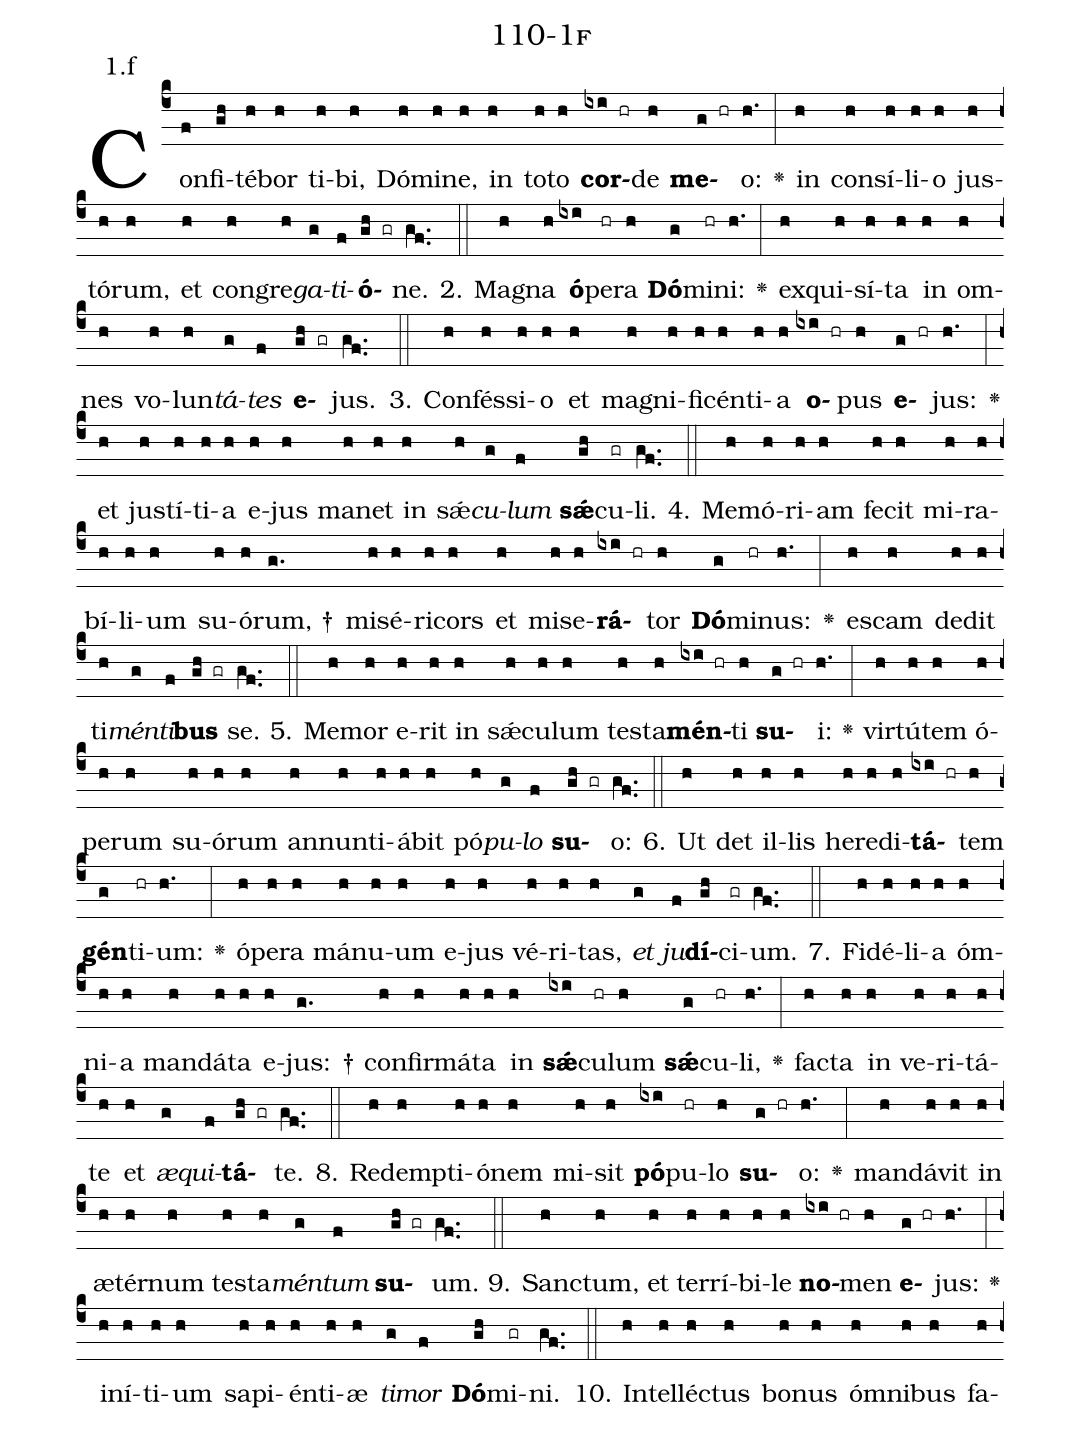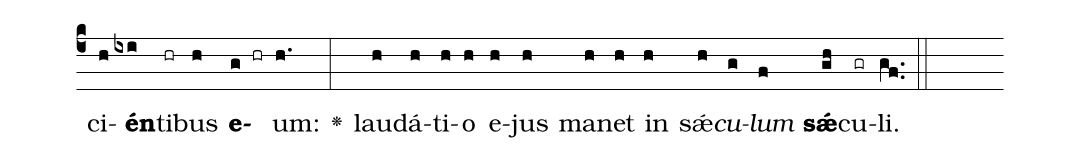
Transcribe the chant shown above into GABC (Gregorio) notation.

name: 110-1f;
annotation: 1.f;
%%
(c4)Con(f)fi(gh)té(h)bor(h) ti(h)bi,(h) Dó(h)mi(h)ne,(h) in(h) to(h)to(h) <b>cor</b>(ixi hr)de(h) <b>me</b>(g hr)o:(h.) <v>\greheightstar</v>(:) in(h) con(h)sí(h)li(h)o(h) jus(h)tó(h)rum,(h) et(h) con(h)gre(h)<i>ga</i>(g)<i>ti</i>(f)<b>ó</b>(gh gr)ne.(gf..) (::)
2. Ma(h)gna(h) <b>ó</b>(ixi)pe(hr)ra(h) <b>Dó</b>(g)mi(hr)ni:(h.) <v>\greheightstar</v>(:) ex(h)qui(h)sí(h)ta(h) in(h) om(h)nes(h) vo(h)lun(h)<i>tá</i>(g)<i>tes</i>(f) <b>e</b>(gh gr)jus.(gf..) (::)
3. Con(h)fés(h)si(h)o(h) et(h) ma(h)gni(h)fi(h)cén(h)ti(h)a(h) <b>o</b>(ixi hr)pus(h) <b>e</b>(g hr)jus:(h.) <v>\greheightstar</v>(:) et(h) jus(h)tí(h)ti(h)a(h) e(h)jus(h) ma(h)net(h) in(h) sǽ(h)<i>cu</i>(g)<i>lum</i>(f) <b>sǽ</b>(gh)cu(gr)li.(gf..) (::)
4. Me(h)mó(h)ri(h)am(h) fe(h)cit(h) mi(h)ra(h)bí(h)li(h)um(h) su(h)ó(h)rum, †(g.) mi(h)sé(h)ri(h)cors(h) et(h) mi(h)se(h)<b>rá</b>(ixi hr)tor(h) <b>Dó</b>(g)mi(hr)nus:(h.) <v>\greheightstar</v>(:) es(h)cam(h) de(h)dit(h) ti(h)<i>mén</i>(g)<i>ti</i>(f)<b>bus</b>(gh gr) se.(gf..) (::)
5. Me(h)mor(h) e(h)rit(h) in(h) sǽ(h)cu(h)lum(h) tes(h)ta(h)<b>mén</b>(ixi hr)ti(h) <b>su</b>(g hr)i:(h.) <v>\greheightstar</v>(:) vir(h)tú(h)tem(h) ó(h)pe(h)rum(h) su(h)ó(h)rum(h) an(h)nun(h)ti(h)á(h)bit(h) pó(h)<i>pu</i>(g)<i>lo</i>(f) <b>su</b>(gh gr)o:(gf..) (::)
6. Ut(h) det(h) il(h)lis(h) he(h)re(h)di(h)<b>tá</b>(ixi hr)tem(h) <b>gén</b>(g)ti(hr)um:(h.) <v>\greheightstar</v>(:) ó(h)pe(h)ra(h) má(h)nu(h)um(h) e(h)jus(h) vé(h)ri(h)tas,(h) <i>et</i>(g) <i>ju</i>(f)<b>dí</b>(gh)ci(gr)um.(gf..) (::)
7. Fi(h)dé(h)li(h)a(h) óm(h)ni(h)a(h) man(h)dá(h)ta(h) e(h)jus: †(g.) con(h)fir(h)má(h)ta(h) in(h) <b>sǽ</b>(ixi)cu(hr)lum(h) <b>sǽ</b>(g)cu(hr)li,(h.) <v>\greheightstar</v>(:) fac(h)ta(h) in(h) ve(h)ri(h)tá(h)te(h) et(h) <i>æ</i>(g)<i>qui</i>(f)<b>tá</b>(gh gr)te.(gf..) (::)
8. Red(h)emp(h)ti(h)ó(h)nem(h) mi(h)sit(h) <b>pó</b>(ixi)pu(hr)lo(h) <b>su</b>(g hr)o:(h.) <v>\greheightstar</v>(:) man(h)dá(h)vit(h) in(h) æ(h)tér(h)num(h) tes(h)ta(h)<i>mén</i>(g)<i>tum</i>(f) <b>su</b>(gh gr)um.(gf..) (::)
9. Sanc(h)tum,(h) et(h) ter(h)rí(h)bi(h)le(h) <b>no</b>(ixi hr)men(h) <b>e</b>(g hr)jus:(h.) <v>\greheightstar</v>(:) in(h)í(h)ti(h)um(h) sa(h)pi(h)én(h)ti(h)æ(h) <i>ti</i>(g)<i>mor</i>(f) <b>Dó</b>(gh)mi(gr)ni.(gf..) (::)
10. In(h)tel(h)léc(h)tus(h) bo(h)nus(h) óm(h)ni(h)bus(h) fa(h)ci(h)<b>én</b>(ixi)ti(hr)bus(h) <b>e</b>(g hr)um:(h.) <v>\greheightstar</v>(:) lau(h)dá(h)ti(h)o(h) e(h)jus(h) ma(h)net(h) in(h) sǽ(h)<i>cu</i>(g)<i>lum</i>(f) <b>sǽ</b>(gh)cu(gr)li.(gf..) (::)
